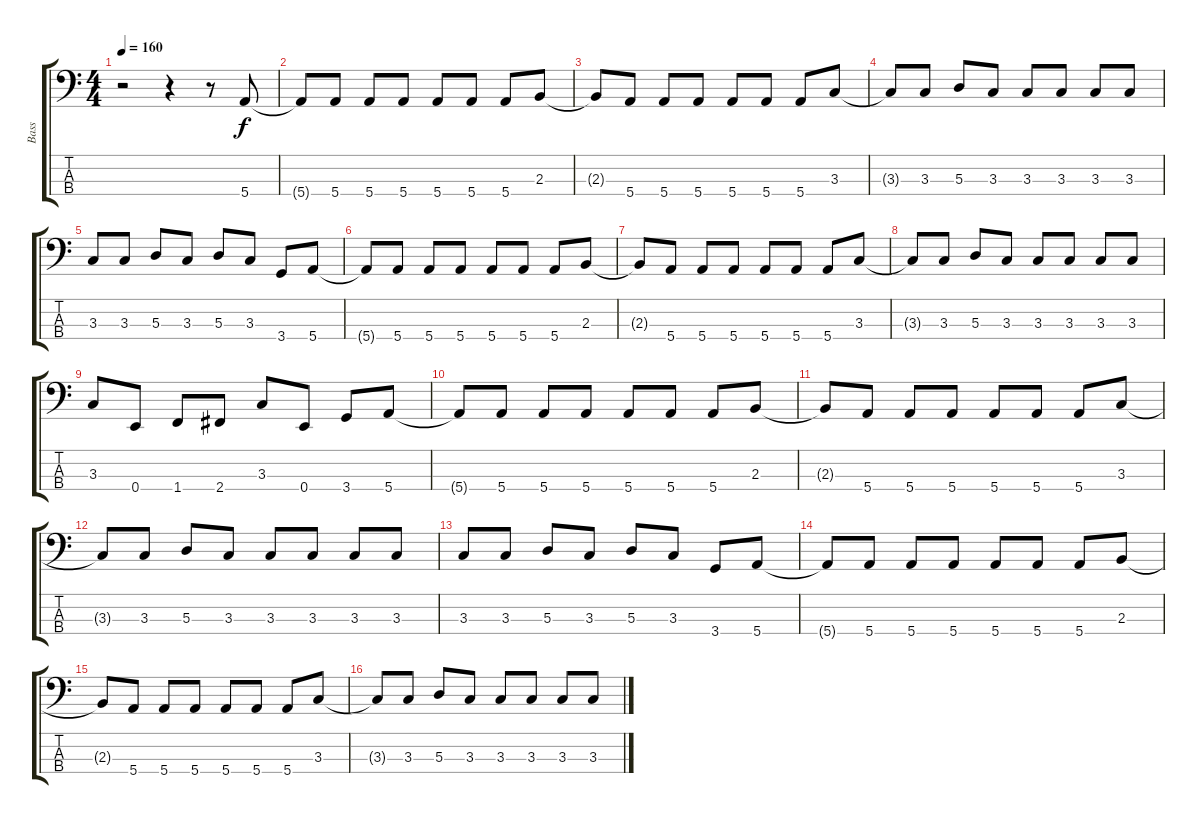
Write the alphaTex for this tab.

\track ("Bass" "Bass") {instrument electricbassfinger}
\staff {score tabs}
\tuning (G2 D2 A1 E1) {hide}
\ts (4 4)
\tempo 160
\clef f4
\ks c
r.2{dy f instrument electricbassfinger} r.4 r.8 5.4.8 |
5.4{t}.8 5.4.8 5.4.8 5.4.8 5.4.8 5.4.8 5.4.8 2.3.8 |
2.3{t}.8 5.4.8 5.4.8 5.4.8 5.4.8 5.4.8 5.4.8 3.3.8 |
3.3{t}.8 3.3.8 5.3.8 3.3.8 3.3.8 3.3.8 3.3.8 3.3.8 |
3.3.8 3.3.8 5.3.8 3.3.8 5.3.8 3.3.8 3.4.8 5.4.8 |
5.4{t}.8 5.4.8 5.4.8 5.4.8 5.4.8 5.4.8 5.4.8 2.3.8 |
2.3{t}.8 5.4.8 5.4.8 5.4.8 5.4.8 5.4.8 5.4.8 3.3.8 |
3.3{t}.8 3.3.8 5.3.8 3.3.8 3.3.8 3.3.8 3.3.8 3.3.8 |
3.3.8 0.4.8 1.4.8 2.4.8 3.3.8 0.4.8 3.4.8 5.4.8 |
5.4{t}.8 5.4.8 5.4.8 5.4.8 5.4.8 5.4.8 5.4.8 2.3.8 |
2.3{t}.8 5.4.8 5.4.8 5.4.8 5.4.8 5.4.8 5.4.8 3.3.8 |
3.3{t}.8 3.3.8 5.3.8 3.3.8 3.3.8 3.3.8 3.3.8 3.3.8 |
3.3.8 3.3.8 5.3.8 3.3.8 5.3.8 3.3.8 3.4.8 5.4.8 |
5.4{t}.8 5.4.8 5.4.8 5.4.8 5.4.8 5.4.8 5.4.8 2.3.8 |
2.3{t}.8 5.4.8 5.4.8 5.4.8 5.4.8 5.4.8 5.4.8 3.3.8 |
3.3{t}.8 3.3.8 5.3.8 3.3.8 3.3.8 3.3.8 3.3.8 3.3.8
